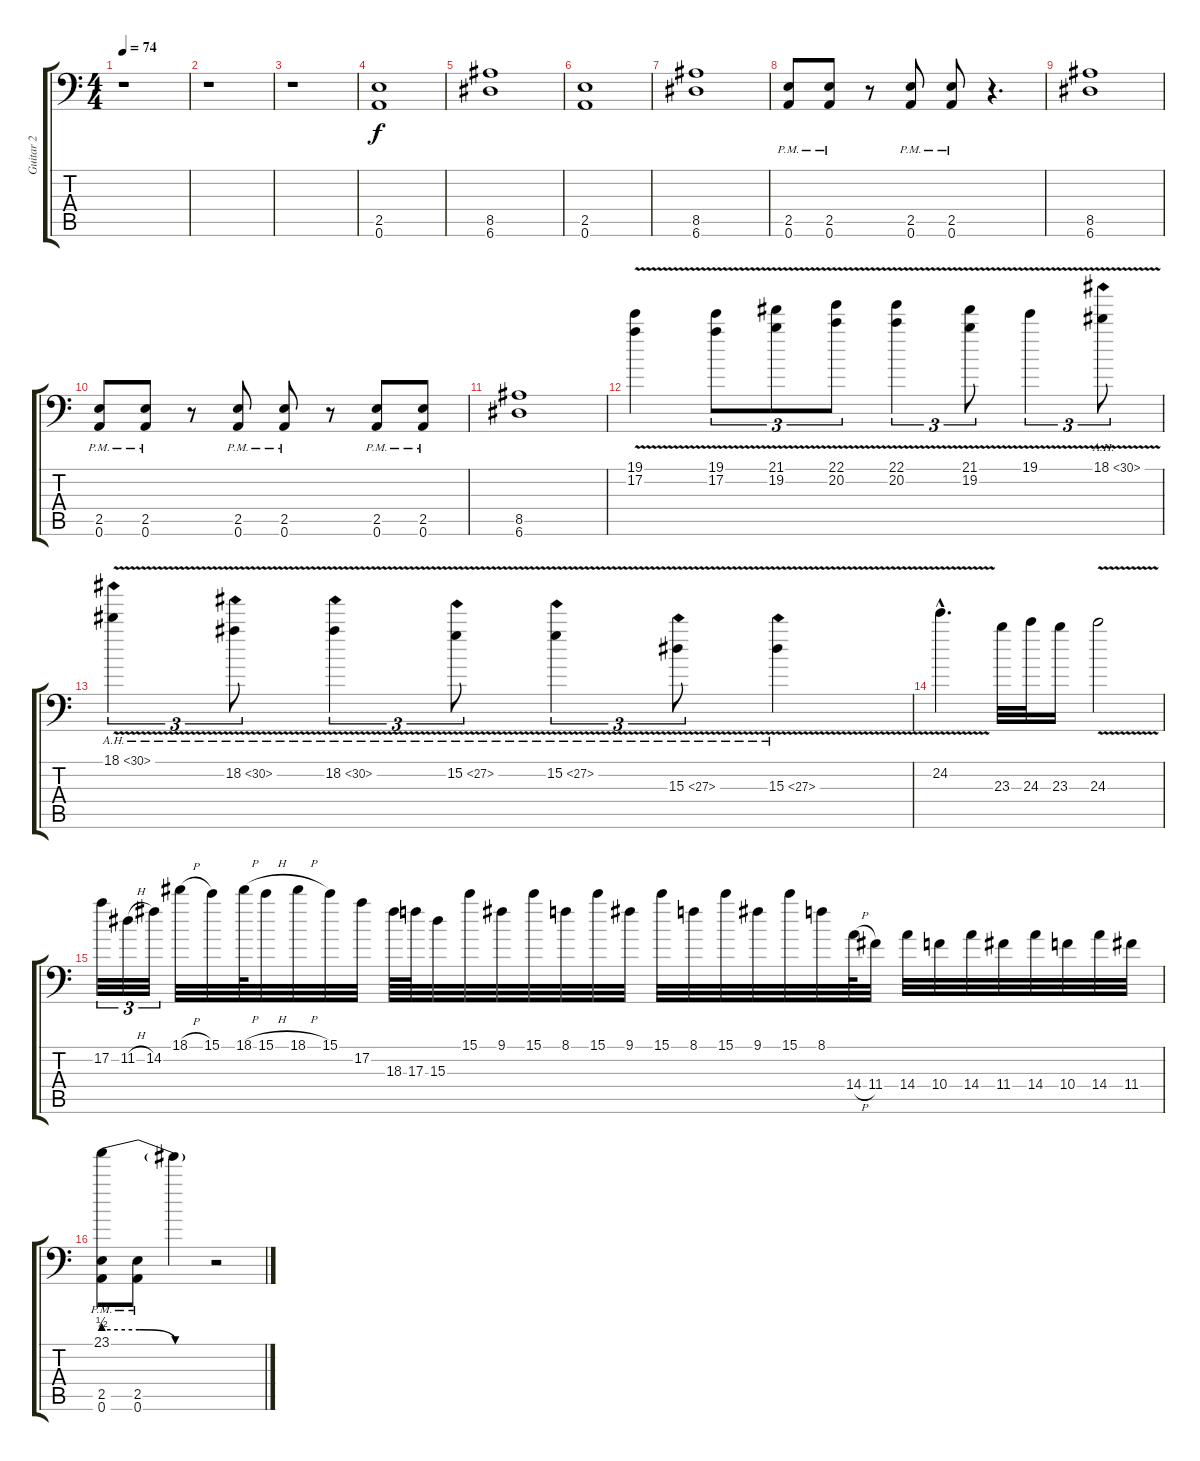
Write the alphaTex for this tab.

\track ("Guitar 2" "Guitar 2") {instrument distortionguitar}
\staff {score tabs}
\tuning (A3 E3 C3 G2 D2 A1) {hide}
\ts (4 4)
\tempo 74
\clef f4
\ks c
r.1{dy f} |
r.1 |
r.1 |
(2.5 0.6).1 |
(8.5 6.6).1 |
(2.5 0.6).1 |
(8.5 6.6).1 |
(2.5{pm} 0.6{pm}).8 (2.5{pm} 0.6{pm}).8 r.8 (2.5{pm} 0.6{pm}).8 (2.5{pm} 0.6{pm}).8 r.4{d} |
(8.5 6.6).1 |
(2.5{pm} 0.6{pm}).8 (2.5{pm} 0.6{pm}).8 r.8 (2.5{pm} 0.6{pm}).8 (2.5{pm} 0.6{pm}).8 r.8 (2.5{pm} 0.6{pm}).8 (2.5{pm} 0.6{pm}).8 |
(8.5 6.6).1 |
\section ("" "")
(19.1{v} 17.2).4{volume 11 instrument distortionguitar} (19.1{v} 17.2).8{tu (3 2)} (21.1{v} 19.2).8{tu (3 2)} (22.1{v} 20.2).8{tu (3 2)} (22.1{v} 20.2).4{tu (3 2)} (21.1{v} 19.2).8{tu (3 2)} 19.1{v}.4{tu (3 2)} 18.1{ah 12 v}.8{tu (3 2)} |
18.1{ah 12 v}.4{tu (3 2)} 18.2{ah 12 v}.8{tu (3 2)} 18.2{ah 12 v}.4{tu (3 2)} 15.2{ah 12 v}.8{tu (3 2)} 15.2{ah 12 v}.4{tu (3 2)} 15.3{ah 12 v}.8{tu (3 2)} 15.3{ah 12 v}.4 |
24.2{v hac}.4{d} 23.3.32 24.3.32 23.3.16 24.3{v}.2 |
17.2.32{tu (3 2)} 11.2{h}.32{tu (3 2)} 14.2.32{tu (3 2)} 18.1{h}.32 15.1.32 18.1{h}.64 15.1{h}.32 18.1{h}.32 15.1.32 17.2.32 18.3.64 17.3.64 15.3.32 15.1.32 9.1.32 15.1.32 8.1.32 15.1.32 9.1.32 15.1.32 8.1.32 15.1.32 9.1.32 15.1.32 8.1.32 14.4{h}.64 11.4.32 14.4.32 10.4.32 14.4.32 11.4.32 14.4.32 10.4.32 14.4.32 11.4.32 |
(23.1{be (custom 0 2 20 2 40 0 60 0)} 2.5{pm} 0.6{pm}).8 (2.5{pm} 0.6{pm}).8 23.1{t}.4 r.2
